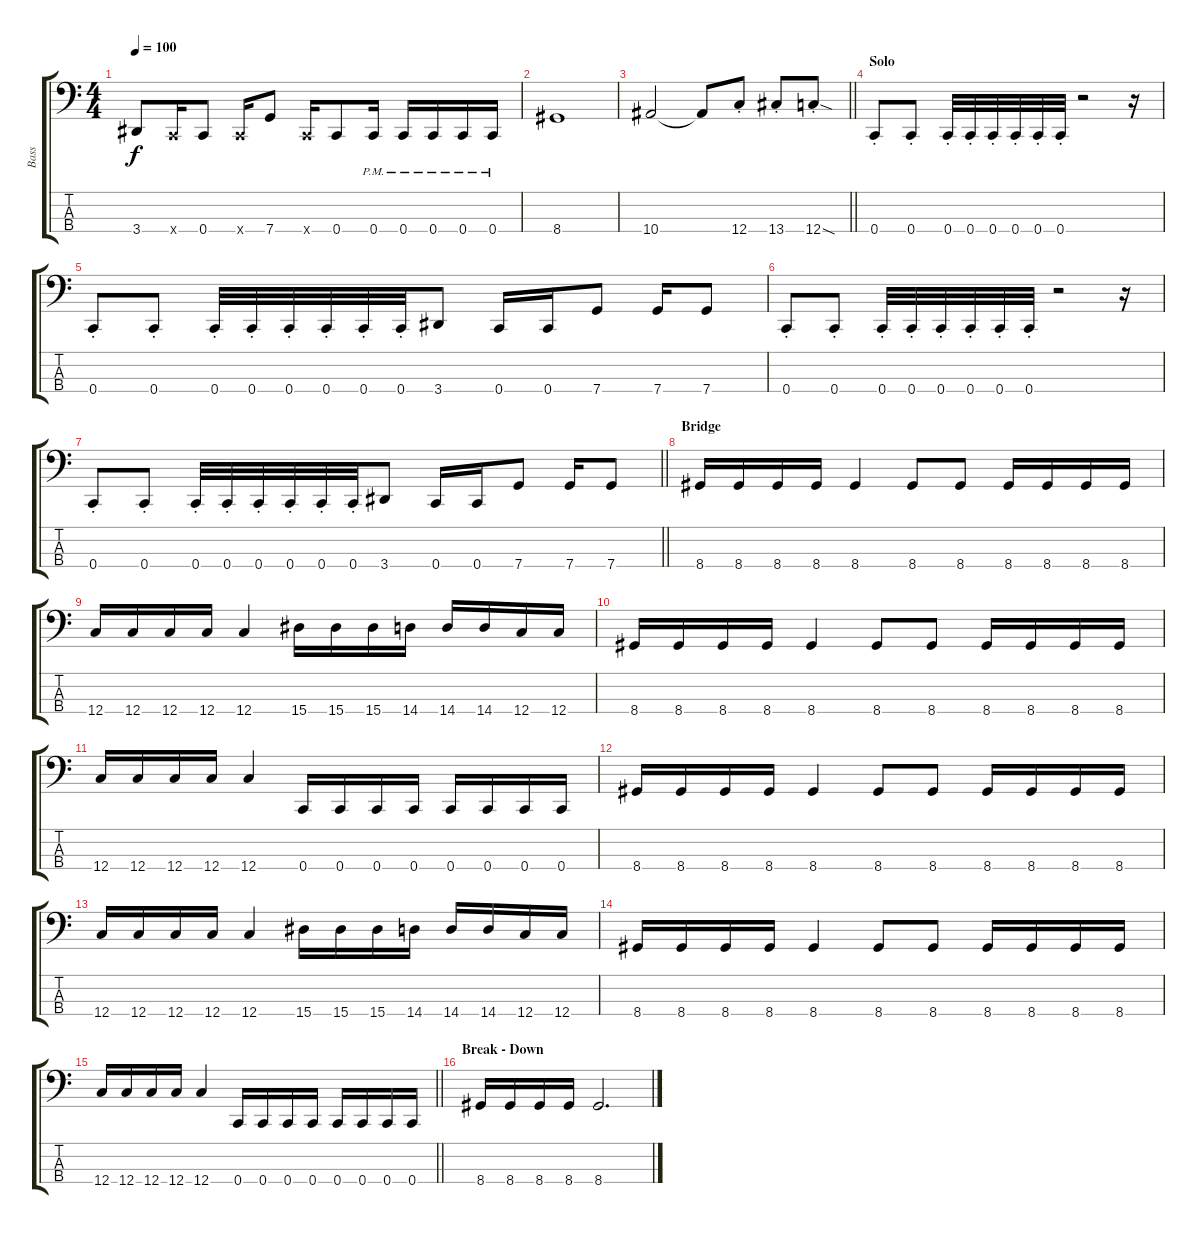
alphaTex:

\track ("Bass" "Bass") {instrument electricbasspick}
\staff {score tabs}
\tuning (F2 C2 G1 C1) {hide}
\ts (4 4)
\tempo 100
\clef f4
\ks c
3.4.8{dy f} 0.4{x}.16 0.4.8 0.4{x}.16 7.4.8 0.4{x}.16 0.4.8 0.4{pm}.16 0.4{pm}.16 0.4{pm}.16 0.4{pm}.16 0.4{pm}.16 |
8.4.1 |
\barLineRight lightlight
10.4.2 10.4{t}.8 12.4{st}.8 13.4{st}.8 12.4{sod st}.8 |
\section ("" "Solo")
0.4{st}.8 0.4{st}.8 0.4{st}.32 0.4{st}.32 0.4{st}.32 0.4{st}.32 0.4{st}.32 0.4{st}.32 r.2 r.16 |
0.4{st}.8 0.4{st}.8 0.4{st}.32 0.4{st}.32 0.4{st}.32 0.4{st}.32 0.4{st}.32 0.4{st}.32 3.4.8 0.4.16 0.4.16 7.4.8 7.4.16 7.4.8 |
0.4{st}.8 0.4{st}.8 0.4{st}.32 0.4{st}.32 0.4{st}.32 0.4{st}.32 0.4{st}.32 0.4{st}.32 r.2 r.16 |
\barLineRight lightlight
0.4{st}.8 0.4{st}.8 0.4{st}.32 0.4{st}.32 0.4{st}.32 0.4{st}.32 0.4{st}.32 0.4{st}.32 3.4.8 0.4.16 0.4.16 7.4.8 7.4.16 7.4.8 |
\section ("" "Bridge")
8.4.16 8.4.16 8.4.16 8.4.16 8.4.4 8.4.8 8.4.8 8.4.16 8.4.16 8.4.16 8.4.16 |
12.4.16 12.4.16 12.4.16 12.4.16 12.4.4 15.4.16 15.4.16 15.4.16 14.4.16 14.4.16 14.4.16 12.4.16 12.4.16 |
8.4.16 8.4.16 8.4.16 8.4.16 8.4.4 8.4.8 8.4.8 8.4.16 8.4.16 8.4.16 8.4.16 |
12.4.16 12.4.16 12.4.16 12.4.16 12.4.4 0.4.16 0.4.16 0.4.16 0.4.16 0.4.16 0.4.16 0.4.16 0.4.16 |
8.4.16 8.4.16 8.4.16 8.4.16 8.4.4 8.4.8 8.4.8 8.4.16 8.4.16 8.4.16 8.4.16 |
12.4.16 12.4.16 12.4.16 12.4.16 12.4.4 15.4.16 15.4.16 15.4.16 14.4.16 14.4.16 14.4.16 12.4.16 12.4.16 |
8.4.16 8.4.16 8.4.16 8.4.16 8.4.4 8.4.8 8.4.8 8.4.16 8.4.16 8.4.16 8.4.16 |
\barLineRight lightlight
12.4.16 12.4.16 12.4.16 12.4.16 12.4.4 0.4.16 0.4.16 0.4.16 0.4.16 0.4.16 0.4.16 0.4.16 0.4.16 |
\section ("" "Break - Down")
8.4.16 8.4.16 8.4.16 8.4.16 8.4.2{d}
